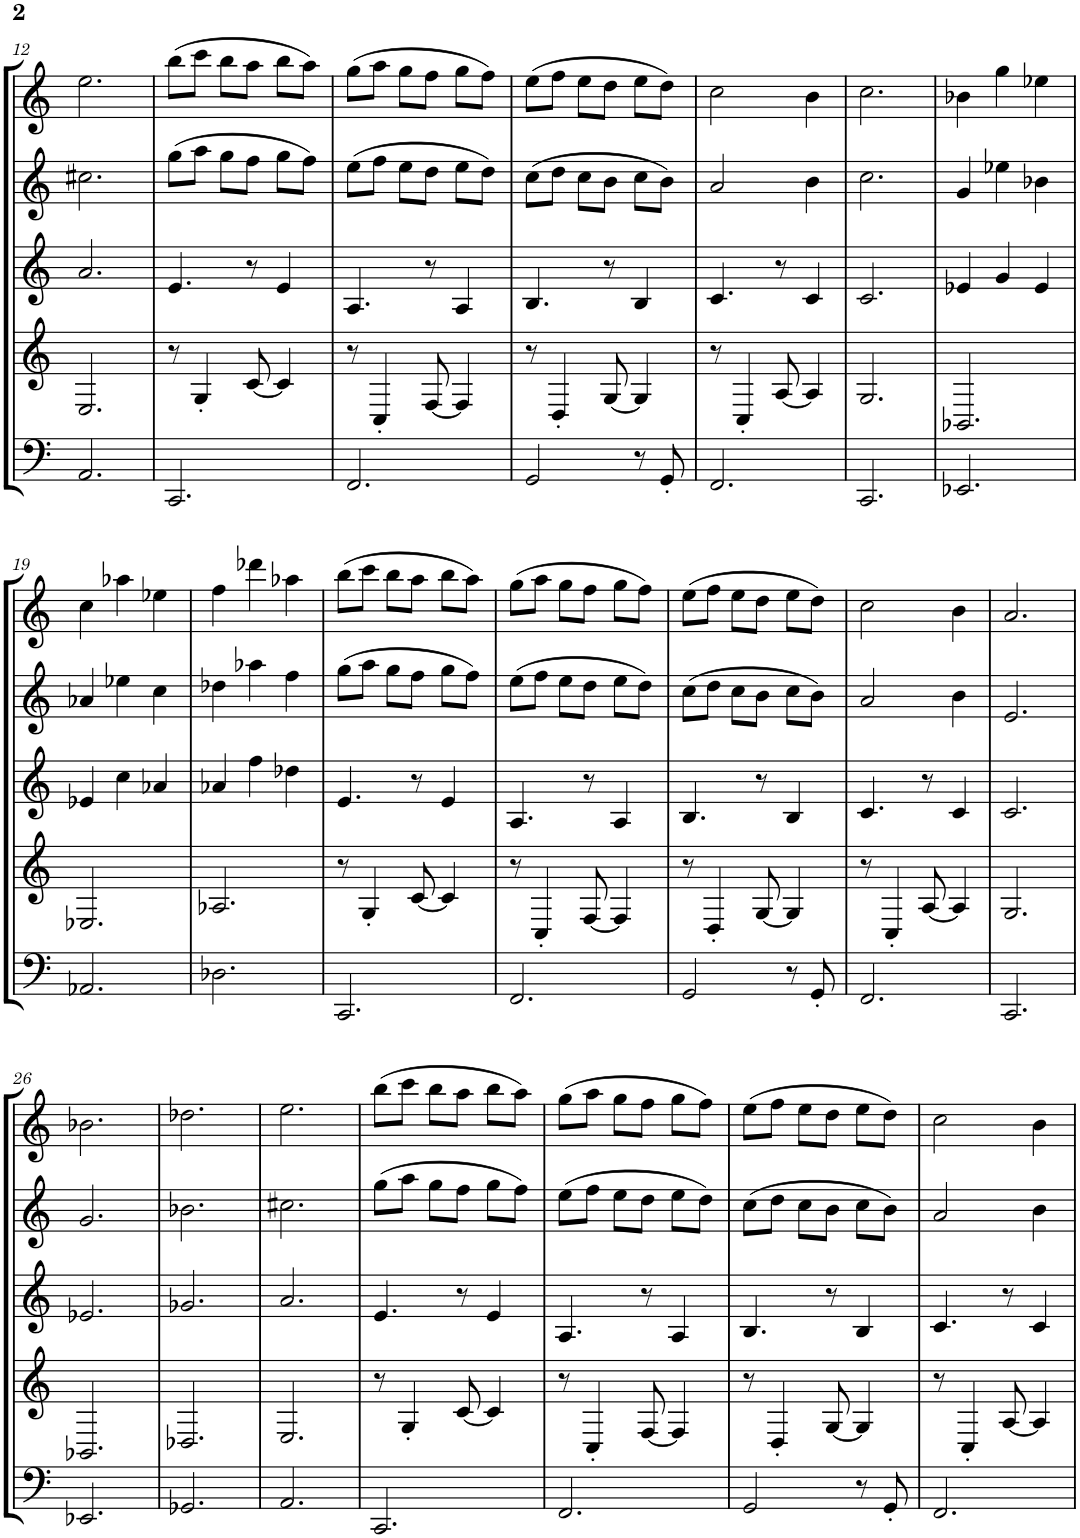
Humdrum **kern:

**kern	**kern	**kern	**kern	**kern
*part5	*part4	*part3	*part2	*part1
*staff5	*staff4	*staff3	*staff2	*staff1
*I"Bassoon	*I"Horn in F	*I"Bb Clarinet	*I"Oboe	*I"Flute
*I'Bsn	*I'Hn	*I'Cl	*I'Ob	*I'Fl
!!LO:PB:g=z
*clefF4	*clefG2	*clefG2	*clefG2	*clefG2
*	*ITrd4c7	*ITrd1c2	*	*
*k[]	*k[]	*k[]	*k[]	*k[]
*M3/4	*M3/4	*M3/4	*M3/4	*M3/4
=12	=12	=12	=12	=12
2.AA/	2.E/	2.a/	2.cc#X\	2.ee\
=13	=13	=13	=13	=13
2.CC/	8r	4.e/	(8gg\L	(8bb\L
.	4G'/	.	8aa\J	8ccc\J
.	.	.	8gg\L	8bb\L
.	[8c/	8r	8ff\J	8aa\J
.	4c/]	4e/	8gg\L	8bb\L
.	.	.	8ff\J)	8aa\J)
=14	=14	=14	=14	=14
2.FF/	8r	4.A/	(8ee\L	(8gg\L
.	4C'/	.	8ff\J	8aa\J
.	.	.	8ee\L	8gg\L
.	[8F/	8r	8dd\J	8ff\J
.	4F/]	4A/	8ee\L	8gg\L
.	.	.	8dd\J)	8ff\J)
=15	=15	=15	=15	=15
2GG/	8r	4.B/	(8cc\L	(8ee\L
.	4D'/	.	8dd\J	8ff\J
.	.	.	8cc\L	8ee\L
.	[8G/	8r	8b\J	8dd\J
8r	4G/]	4B/	8cc\L	8ee\L
8GG'/	.	.	8b\J)	8dd\J)
=16	=16	=16	=16	=16
2.FF/	8r	4.c/	2a/	2cc\
.	4C'/	.	.	.
.	[8A/	8r	.	.
.	4A/]	4c/	4b\	4b\
=17	=17	=17	=17	=17
2.CC/	2.G/	2.c/	2.cc\	2.cc\
=18	=18	=18	=18	=18
2.EE-X/	2.BB-X/	4e-X/	4g/	4b-X\
.	.	4g/	4ee-X\	4gg\
.	.	4e-/	4b-X\	4ee-X\
!!LO:LB:g=z
=19	=19	=19	=19	=19
2.AA-X/	2.E-X/	4e-X/	4a-X/	4cc\
.	.	4cc\	4ee-X\	4aa-X\
.	.	4a-X/	4cc\	4ee-X\
=20	=20	=20	=20	=20
2.D-X\	2.A-X/	4a-X/	4dd-X\	4ff\
.	.	4ff\	4aa-X\	4ddd-X\
.	.	4dd-X\	4ff\	4aa-X\
=21	=21	=21	=21	=21
2.CC/	8r	4.e/	(8gg\L	(8bb\L
.	4G'/	.	8aa\J	8ccc\J
.	.	.	8gg\L	8bb\L
.	[8c/	8r	8ff\J	8aa\J
.	4c/]	4e/	8gg\L	8bb\L
.	.	.	8ff\J)	8aa\J)
=22	=22	=22	=22	=22
2.FF/	8r	4.A/	(8ee\L	(8gg\L
.	4C'/	.	8ff\J	8aa\J
.	.	.	8ee\L	8gg\L
.	[8F/	8r	8dd\J	8ff\J
.	4F/]	4A/	8ee\L	8gg\L
.	.	.	8dd\J)	8ff\J)
=23	=23	=23	=23	=23
2GG/	8r	4.B/	(8cc\L	(8ee\L
.	4D'/	.	8dd\J	8ff\J
.	.	.	8cc\L	8ee\L
.	[8G/	8r	8b\J	8dd\J
8r	4G/]	4B/	8cc\L	8ee\L
8GG'/	.	.	8b\J)	8dd\J)
=24	=24	=24	=24	=24
2.FF/	8r	4.c/	2a/	2cc\
.	4C'/	.	.	.
.	[8A/	8r	.	.
.	4A/]	4c/	4b\	4b\
=25	=25	=25	=25	=25
2.CC/	2.G/	2.c/	2.e/	2.a/
!!LO:LB:g=z
=26	=26	=26	=26	=26
2.EE-X/	2.BB-X/	2.e-X/	2.g/	2.b-X\
=27	=27	=27	=27	=27
2.GG-X/	2.D-X/	2.g-X/	2.b-X\	2.dd-X\
=28	=28	=28	=28	=28
2.AA/	2.E/	2.a/	2.cc#X\	2.ee\
=29	=29	=29	=29	=29
2.CC/	8r	4.e/	(8gg\L	(8bb\L
.	4G'/	.	8aa\J	8ccc\J
.	.	.	8gg\L	8bb\L
.	[8c/	8r	8ff\J	8aa\J
.	4c/]	4e/	8gg\L	8bb\L
.	.	.	8ff\J)	8aa\J)
=30	=30	=30	=30	=30
2.FF/	8r	4.A/	(8ee\L	(8gg\L
.	4C'/	.	8ff\J	8aa\J
.	.	.	8ee\L	8gg\L
.	[8F/	8r	8dd\J	8ff\J
.	4F/]	4A/	8ee\L	8gg\L
.	.	.	8dd\J)	8ff\J)
=31	=31	=31	=31	=31
2GG/	8r	4.B/	(8cc\L	(8ee\L
.	4D'/	.	8dd\J	8ff\J
.	.	.	8cc\L	8ee\L
.	[8G/	8r	8b\J	8dd\J
8r	4G/]	4B/	8cc\L	8ee\L
8GG'/	.	.	8b\J)	8dd\J)
=32	=32	=32	=32	=32
2.FF/	8r	4.c/	2a/	2cc\
.	4C'/	.	.	.
.	[8A/	8r	.	.
.	4A/]	4c/	4b\	4b\
=	=	=	=	=
*-	*-	*-	*-	*-
